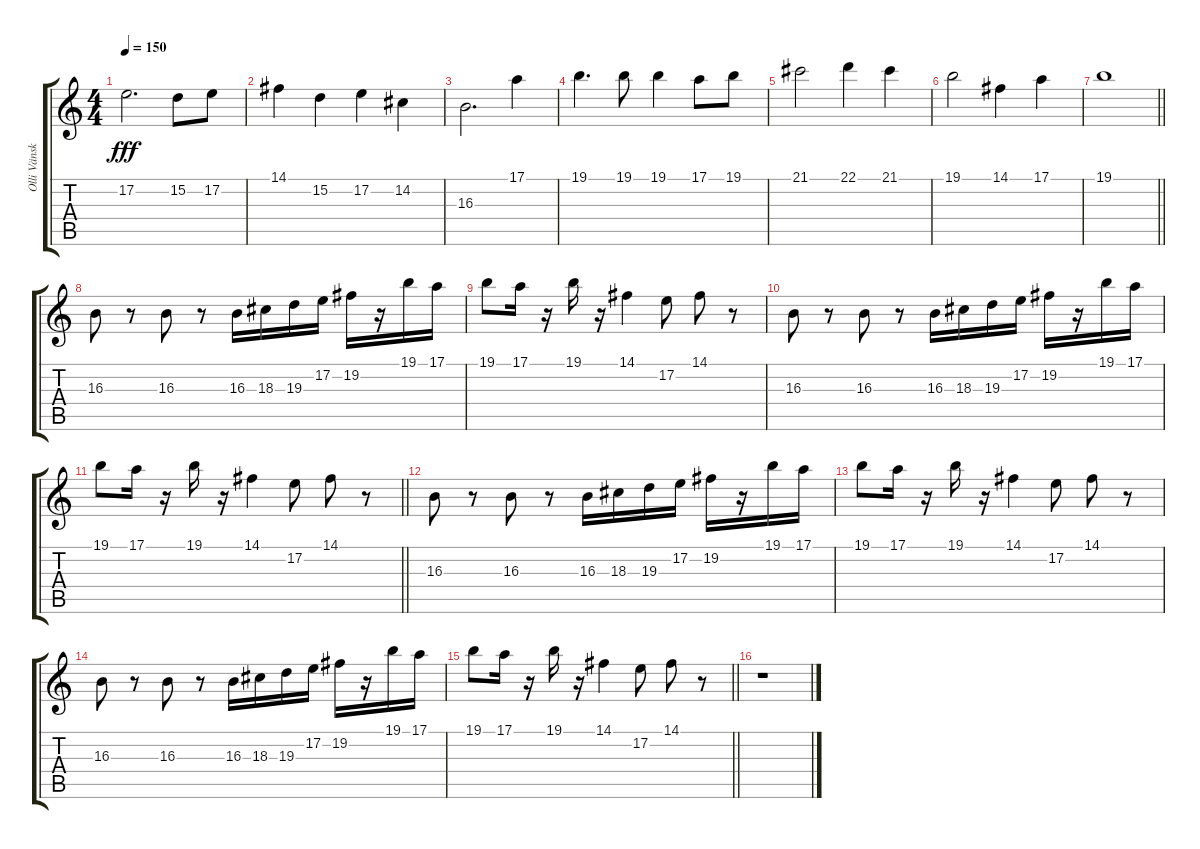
\track ("Olli Vänskä" "Olli Vänsk") {instrument violin}
\staff {score tabs}
\tuning (E4 B3 G3 D3 A2 E2) {hide}
\ts (4 4)
\tempo 150
\clef g2
\ks c
17.2.2{d dy fff} 15.2.8 17.2.8 |
14.1.4 15.2.4 17.2.4 14.2.4 |
16.3.2{d} 17.1.4 |
19.1.4{d} 19.1.8 19.1.4 17.1.8 19.1.8 |
21.1.2 22.1.4 21.1.4 |
19.1.2 14.1.4 17.1.4 |
\barLineRight lightlight
19.1.1 |
\section ("" "")
16.3.8 r.8 16.3.8 r.8 16.3.16 18.3.16 19.3.16 17.2.16 19.2.16 r.16 19.1.16 17.1.16 |
19.1.8 17.1.16 r.16 19.1.16 r.16 14.1.4 17.2.8 14.1.8 r.8 |
16.3.8 r.8 16.3.8 r.8 16.3.16 18.3.16 19.3.16 17.2.16 19.2.16 r.16 19.1.16 17.1.16 |
\barLineRight lightlight
19.1.8 17.1.16 r.16 19.1.16 r.16 14.1.4 17.2.8 14.1.8 r.8 |
16.3.8 r.8 16.3.8 r.8 16.3.16 18.3.16 19.3.16 17.2.16 19.2.16 r.16 19.1.16 17.1.16 |
19.1.8 17.1.16 r.16 19.1.16 r.16 14.1.4 17.2.8 14.1.8 r.8 |
16.3.8 r.8 16.3.8 r.8 16.3.16 18.3.16 19.3.16 17.2.16 19.2.16 r.16 19.1.16 17.1.16 |
\barLineRight lightlight
19.1.8 17.1.16 r.16 19.1.16 r.16 14.1.4 17.2.8 14.1.8 r.8 |
\section ("" "")
r.1
